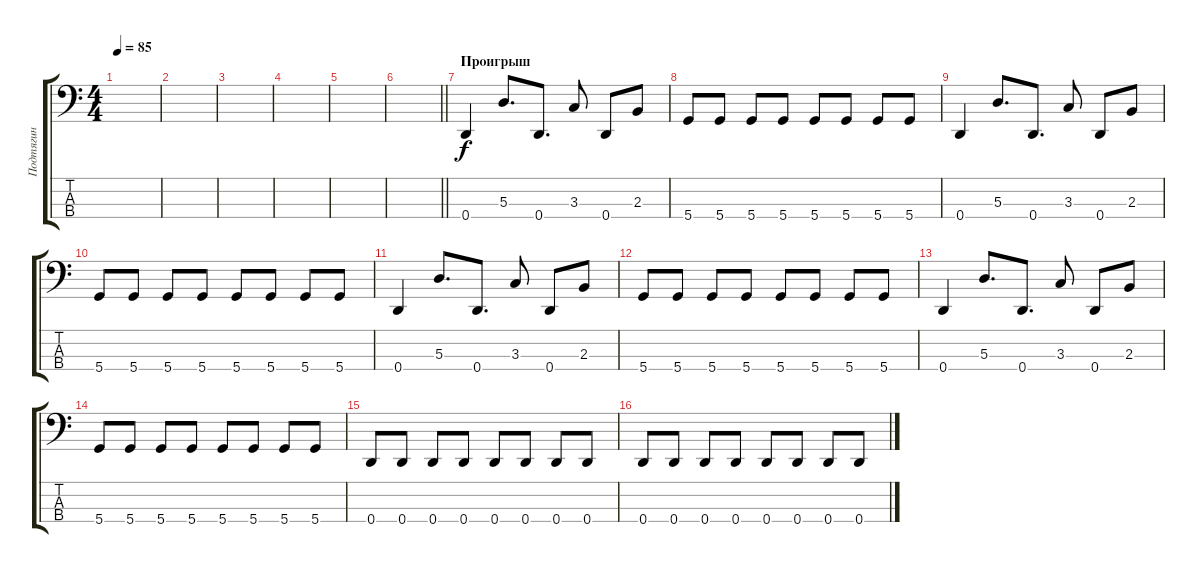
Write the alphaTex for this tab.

\track ("Подтягин" "Подтягин") {instrument electricbasspick}
\staff {score tabs}
\tuning (G2 D2 A1 D1) {hide}
\ts (4 4)
\tempo 85
\clef f4
\ks c
|
|
|
|
|
\barLineRight lightlight
|
\section ("" "Проигрыш")
0.4.4 5.3.8{d} 0.4.8{d} 3.3.8 0.4.8 2.3.8 |
5.4.8 5.4.8 5.4.8 5.4.8 5.4.8 5.4.8 5.4.8 5.4.8 |
0.4.4 5.3.8{d} 0.4.8{d} 3.3.8 0.4.8 2.3.8 |
5.4.8 5.4.8 5.4.8 5.4.8 5.4.8 5.4.8 5.4.8 5.4.8 |
0.4.4 5.3.8{d} 0.4.8{d} 3.3.8 0.4.8 2.3.8 |
5.4.8 5.4.8 5.4.8 5.4.8 5.4.8 5.4.8 5.4.8 5.4.8 |
0.4.4 5.3.8{d} 0.4.8{d} 3.3.8 0.4.8 2.3.8 |
5.4.8 5.4.8 5.4.8 5.4.8 5.4.8 5.4.8 5.4.8 5.4.8 |
0.4.8 0.4.8 0.4.8 0.4.8 0.4.8 0.4.8 0.4.8 0.4.8 |
0.4.8 0.4.8 0.4.8 0.4.8 0.4.8 0.4.8 0.4.8 0.4.8
